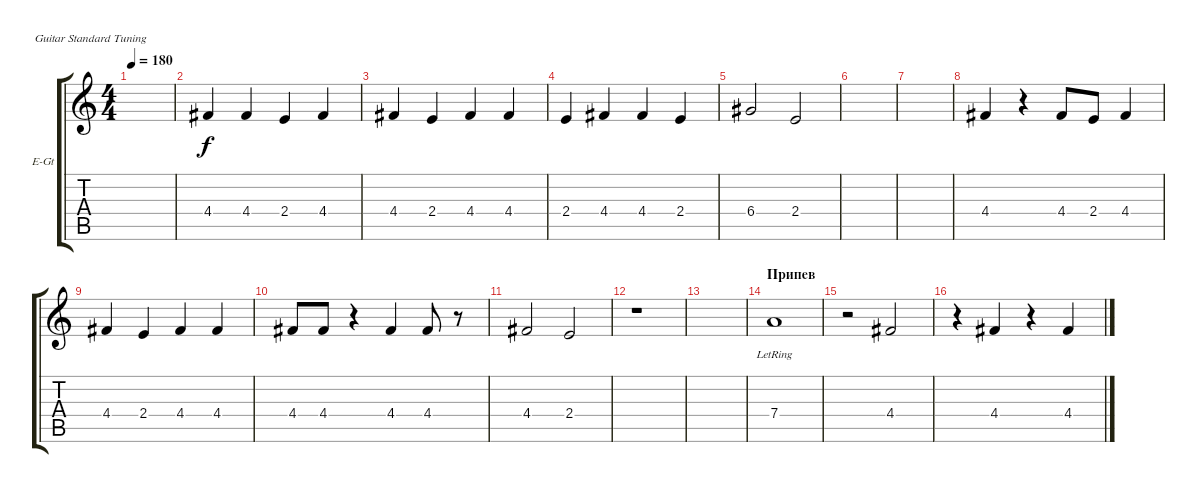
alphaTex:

\defaultSystemsLayout 4
\bracketExtendMode groupsimilarinstruments
\firstSystemTrackNameOrientation horizontal
\otherSystemsTrackNameOrientation horizontal
\track ("Виктор Цой (Вокал)" "E-Gt") {instrument electricguitarclean}
\staff {score tabs}
\tuning (E4 B3 G3 D3 A2 E2)
\ts (4 4)
\tempo 180
\clef g2
\ks c
|
4.4.4 4.4.4 2.4.4 4.4.4 |
4.4.4 2.4.4 4.4.4 4.4.4 |
2.4.4 4.4.4 4.4.4 2.4.4 |
6.4.2 2.4.2 |
|
|
4.4.4 r.4 4.4.8 2.4.8 4.4.4 |
4.4.4 2.4.4 4.4.4 4.4.4 |
4.4.8 4.4.8 r.4 4.4.4 4.4.8 r.8 |
4.4.2 2.4.2 |
r.1 |
|
\section ("" "Припев")
7.4{lr}.1 |
r.2 4.4.2 |
r.4 4.4.4 r.4 4.4.4
